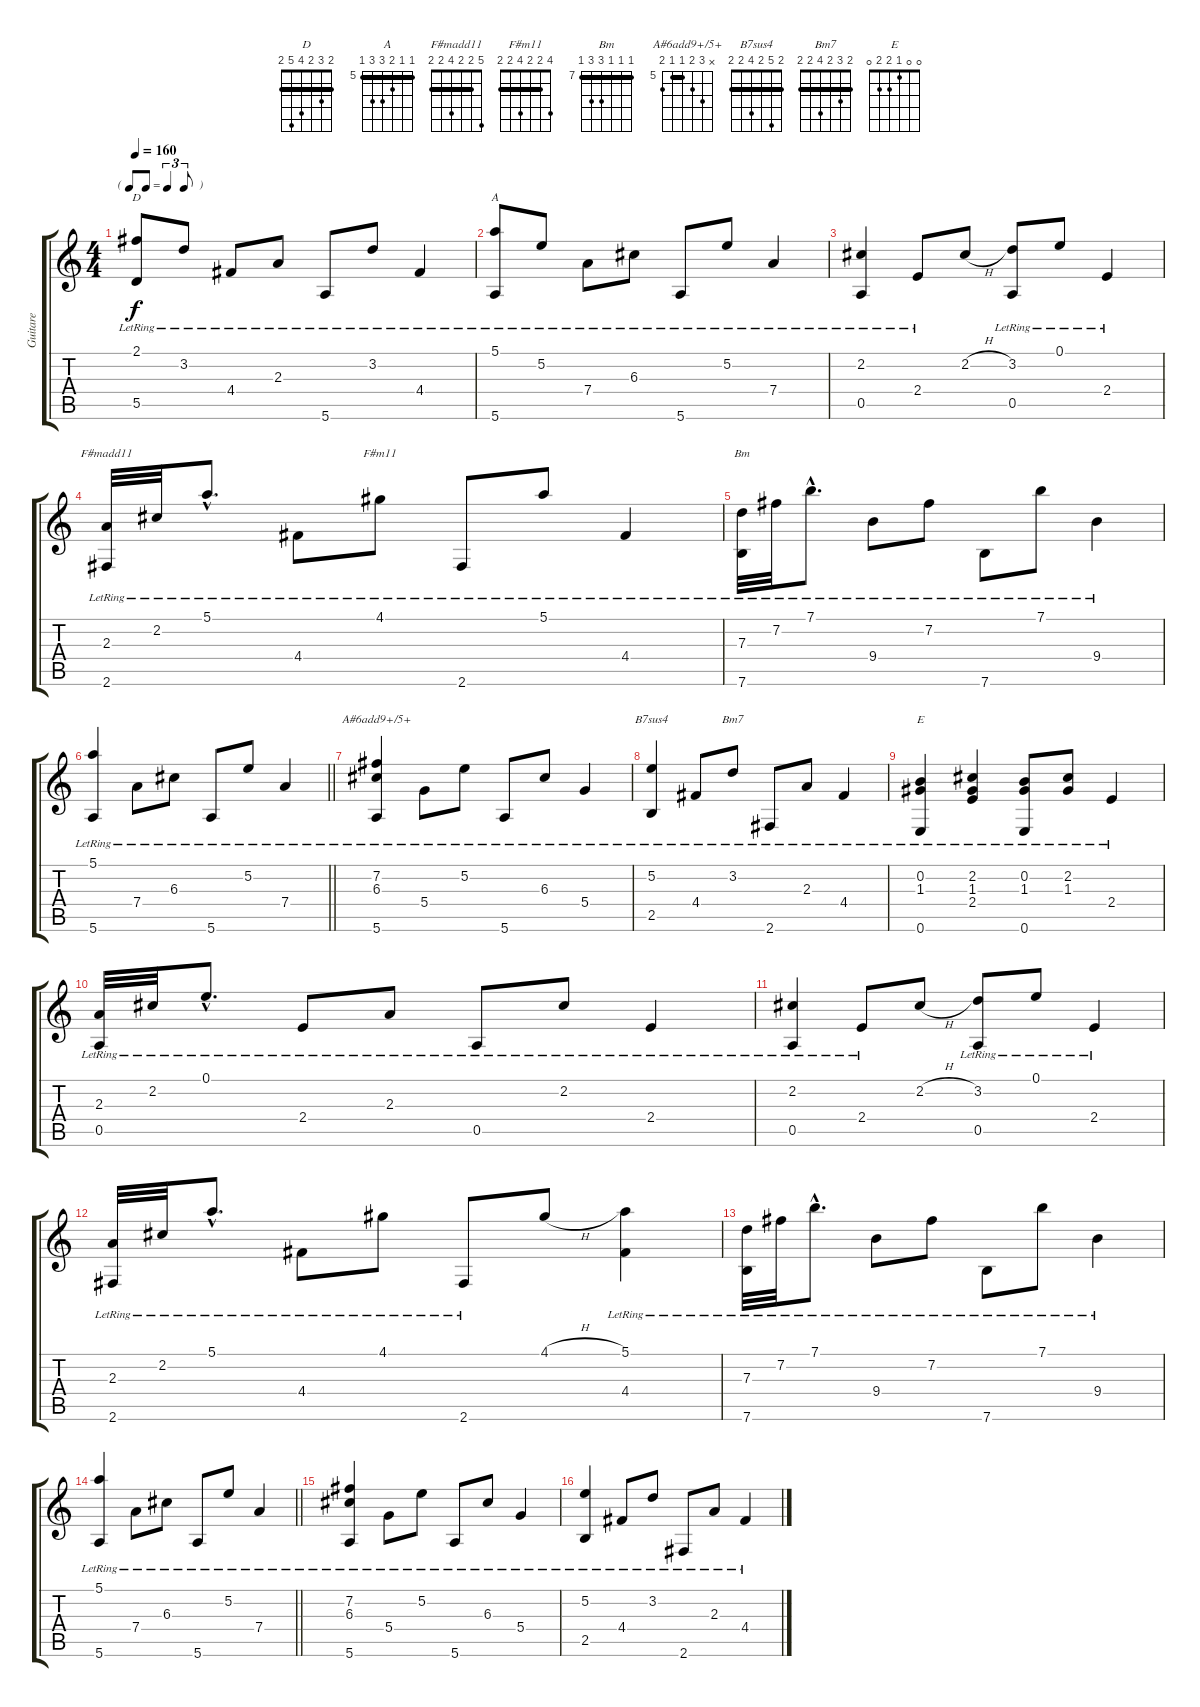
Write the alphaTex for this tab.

\track ("Guitare" "Guitare") {instrument acousticguitarnylon}
\staff {score tabs}
\tuning (E4 B3 G3 D3 A2 E2) {hide}
\chord ("D" 2 3 2 4 5 2) {barre 2}
\chord ("A" 5 5 6 7 7 5) {firstfret 5 barre 5}
\chord ("F#madd11" 5 2 2 4 2 2) {barre 2}
\chord ("F#m11" 4 2 2 4 2 2) {barre 2}
\chord ("Bm" 7 7 7 9 9 7) {firstfret 7 barre 7}
\chord ("A#6add9+/5+" x 7 6 5 5 6) {firstfret 5 barre 5}
\chord ("B7sus4" 2 5 2 4 2 2) {barre 2}
\chord ("Bm7" 2 3 2 4 2 2) {barre 2}
\chord ("E" 0 0 1 2 2 0)
\ts (4 4)
\tf triplet8th
\tempo 160
\clef g2
\ks c
(2.1{lr} 5.5{lr}).8{ch "D" dy f} 3.2{lr}.8 4.4{lr}.8 2.3{lr}.8 5.6{lr}.8 3.2{lr}.8 4.4{lr}.4 |
(5.1{lr} 5.6{lr}).8{ch "A"} 5.2{lr}.8 7.4{lr}.8 6.3{lr}.8 5.6{lr}.8 5.2{lr}.8 7.4{lr}.4 |
(2.2{lr} 0.5{lr}).4 2.4{lr}.8 2.2{h}.8 (3.2{lr} 0.5{lr}).8 0.1{lr}.8 2.4{lr}.4 |
(2.3{lr} 2.6{lr}).32{ch "F#madd11"} 2.2{lr}.32 5.1{hac lr}.8{d} 4.4{lr}.8 4.1{lr}.8{ch "F#m11"} 2.6{lr}.8 5.1{lr}.8 4.4{lr}.4 |
(7.3{lr} 7.6{lr}).32{ch "Bm"} 7.2{lr}.32 7.1{hac lr}.8{d} 9.4{lr}.8 7.2{lr}.8 7.6{lr}.8 7.1{lr}.8 9.4{lr}.4 |
\barLineRight lightlight
(5.1{lr} 5.6{lr}).4 7.4{lr}.8 6.3{lr}.8 5.6{lr}.8 5.2{lr}.8 7.4{lr}.4 |
(7.2{lr} 6.3{lr} 5.6{lr}).4{ch "A#6add9+/5+"} 5.4{lr}.8 5.2{lr}.8 5.6{lr}.8 6.3{lr}.8 5.4{lr}.4 |
(5.2{lr} 2.5{lr}).4{ch "B7sus4"} 4.4{lr}.8 3.2{lr}.8{ch "Bm7"} 2.6{lr}.8 2.3{lr}.8 4.4{lr}.4 |
(0.2{lr} 1.3{lr} 0.6{lr}).4{ch "E"} (2.2{lr} 1.3{lr} 2.4{lr}).4 (0.2{lr} 1.3{lr} 0.6{lr}).8 (2.2{lr} 1.3{lr}).8 2.4{lr}.4 |
(2.3{lr} 0.5{lr}).32 2.2{lr}.32 0.1{hac lr}.8{d} 2.4{lr}.8 2.3{lr}.8 0.5{lr}.8 2.2{lr}.8 2.4{lr}.4 |
(2.2{lr} 0.5{lr}).4 2.4{lr}.8 2.2{h}.8 (3.2{lr} 0.5{lr}).8 0.1{lr}.8 2.4{lr}.4 |
(2.3{lr} 2.6{lr}).32 2.2{lr}.32 5.1{hac lr}.8{d} 4.4{lr}.8 4.1{lr}.8 2.6{lr}.8 4.1{h}.8 (5.1{lr} 4.4{lr}).4 |
(7.3{lr} 7.6{lr}).32 7.2{lr}.32 7.1{hac lr}.8{d} 9.4{lr}.8 7.2{lr}.8 7.6{lr}.8 7.1{lr}.8 9.4{lr}.4 |
\barLineRight lightlight
(5.1{lr} 5.6{lr}).4 7.4{lr}.8 6.3{lr}.8 5.6{lr}.8 5.2{lr}.8 7.4{lr}.4 |
(7.2{lr} 6.3{lr} 5.6{lr}).4 5.4{lr}.8 5.2{lr}.8 5.6{lr}.8 6.3{lr}.8 5.4{lr}.4 |
(5.2{lr} 2.5{lr}).4 4.4{lr}.8 3.2{lr}.8 2.6{lr}.8 2.3{lr}.8 4.4{lr}.4
